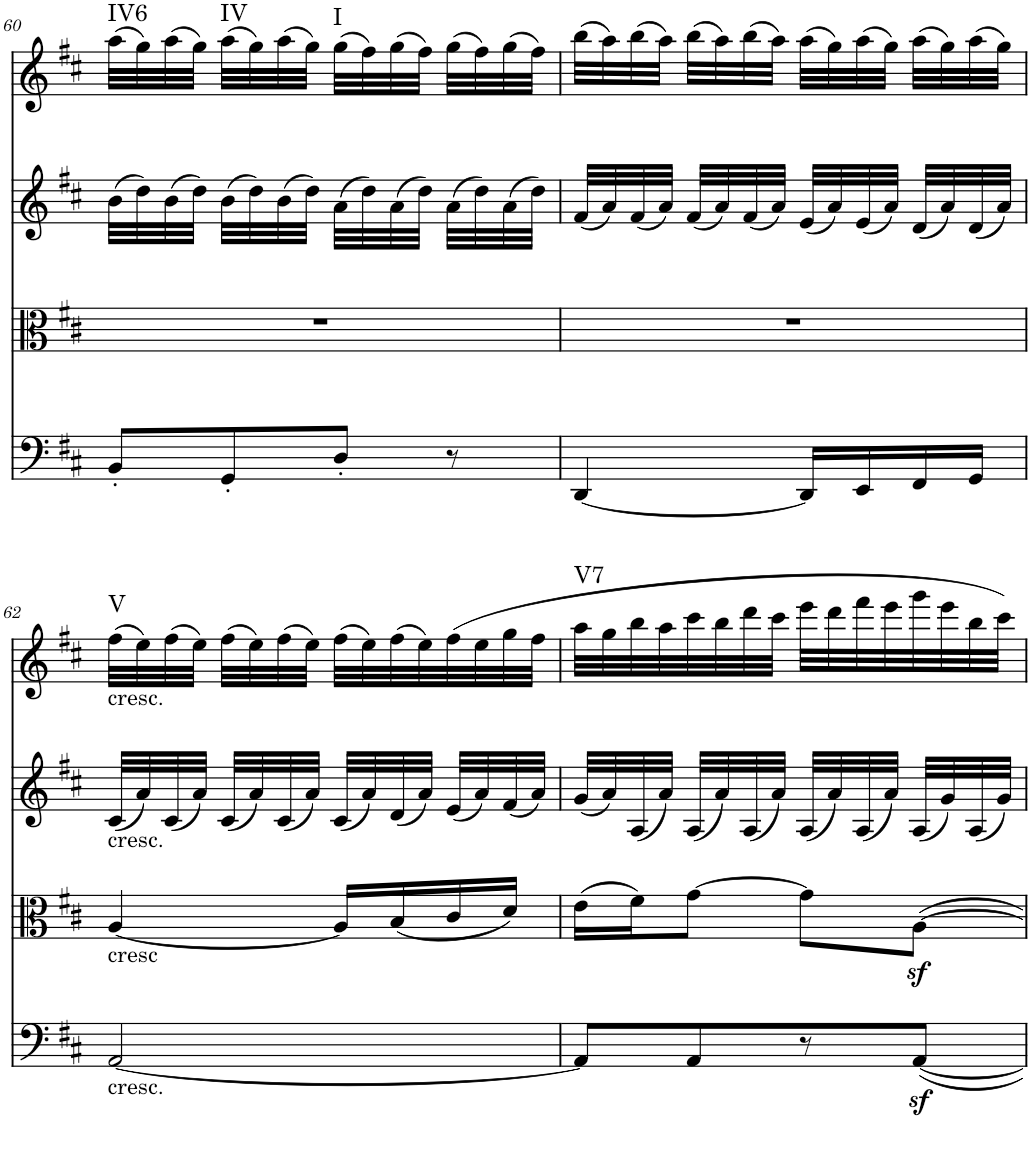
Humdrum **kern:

**kern	**kern	**kern	**kern	**harte
*part4	*part3	*part2	*part1	*part1
*staff4	*staff3	*staff2	*staff1	*
*I"Violoncello	*I"Viola	*I"Violin 2	*I"Violin 1	*
*I'Vc	*I'Vla	*I'Vln	*I'Vln	*
!!LO:PB:g=z
*clefF4	*clefC3	*clefG2	*clefG2	*
*k[f#c#]	*k[f#c#]	*k[f#c#]	*k[f#c#]	*
*D:	*D:	*D:	*D:	*
*M2/4	*M2/4	*M2/4	*M2/4	*
=60	=60	=60	=60	=60
!	!	!	!	!LO:H:kt=IV6
8BB'/L	2r	(32b\LLL	(32aa\LLL	N
.	.	32dd\)	32gg\)	.
.	.	(32b\	(32aa\	.
.	.	32dd\JJJ)	32gg\JJJ)	.
!	!	!	!	!LO:H:kt=IV
8GG'/	.	(32b\LLL	(32aa\LLL	N
.	.	32dd\)	32gg\)	.
.	.	(32b\	(32aa\	.
.	.	32dd\JJJ)	32gg\JJJ)	.
!	!	!	!	!LO:H:kt=I
8D'/J	.	(32a\LLL	(32gg\LLL	N
.	.	32dd\)	32ff#\)	.
.	.	(32a\	(32gg\	.
.	.	32dd\JJJ)	32ff#\JJJ)	.
8r	.	(32a\LLL	(32gg\LLL	.
.	.	32dd\)	32ff#\)	.
.	.	(32a\	(32gg\	.
.	.	32dd\JJJ)	32ff#\JJJ)	.
=61	=61	=61	=61	=61
[4DD/	2r	(32f#/LLL	(32bb\LLL	.
.	.	32a/)	32aa\)	.
.	.	(32f#/	(32bb\	.
.	.	32a/JJJ)	32aa\JJJ)	.
.	.	(32f#/LLL	(32bb\LLL	.
.	.	32a/)	32aa\)	.
.	.	(32f#/	(32bb\	.
.	.	32a/JJJ)	32aa\JJJ)	.
16DD/LL]	.	(32e/LLL	(32aa\LLL	.
.	.	32a/)	32gg\)	.
16EE/	.	(32e/	(32aa\	.
.	.	32a/JJJ)	32gg\JJJ)	.
16FF#/	.	(32d/LLL	(32aa\LLL	.
.	.	32a/)	32gg\)	.
16GG/JJ	.	(32d/	(32aa\	.
.	.	32a/JJJ)	32gg\JJJ)	.
!!LO:LB:g=z
=62	=62	=62	=62	=62
!	!	!	!LO:TX:b:t=cresc.	!
!	!	!LO:TX:b:t=cresc.	!	!
!	!LO:TX:b:t=cresc	!	!	!
!LO:TX:b:t=cresc.	!	!	!	!LO:H:kt=V
[2AA/	[4A/	(32c#/LLL	(32ff#\LLL	N
.	.	32a/)	32ee\)	.
.	.	(32c#/	(32ff#\	.
.	.	32a/JJJ)	32ee\JJJ)	.
.	.	(32c#/LLL	(32ff#\LLL	.
.	.	32a/)	32ee\)	.
.	.	(32c#/	(32ff#\	.
.	.	32a/JJJ)	32ee\JJJ)	.
.	16A/LL]	(32c#/LLL	(32ff#\LLL	.
.	.	32a/)	32ee\)	.
.	(16B/	(32d/	(32ff#\	.
.	.	32a/JJJ)	32ee\)	.
.	16c#/	(32e/LLL	(32ff#\	.
.	.	32a/)	32ee\	.
.	16d/JJ)	(32f#/	32gg\	.
.	.	32a/JJJ)	32ff#\JJJ	.
=63	=63	=63	=63	=63
!	!	!	!	!LO:H:kt=V7
8AA/L]	(16e\LL	(32g/LLL	32aa\LLL	N
.	.	32a/)	32gg\	.
.	16f#\J)	(32A/	32bb\	.
.	.	32a/JJJ)	32aa\	.
8AA/	[8g\J	(32A/LLL	32ccc#\	.
.	.	32a/)	32bb\	.
.	.	(32A/	32ddd\	.
.	.	32a/JJJ)	32ccc#\JJJ	.
8r	8g\L]	(32A/LLL	32eee\LLL	.
.	.	32a/)	32ddd\	.
.	.	(32A/	32fff#\	.
.	.	32a/JJJ)	32eee\	.
[8AAz</J	[8Az<\J	(32A/LLL	32ggg\	.
.	.	32g/)	32eee\	.
.	.	(32A/	32bb\	.
.	.	32g/JJJ)	32ccc#\JJJ)	.
=	=	=	=	=
*-	*-	*-	*-	*-
